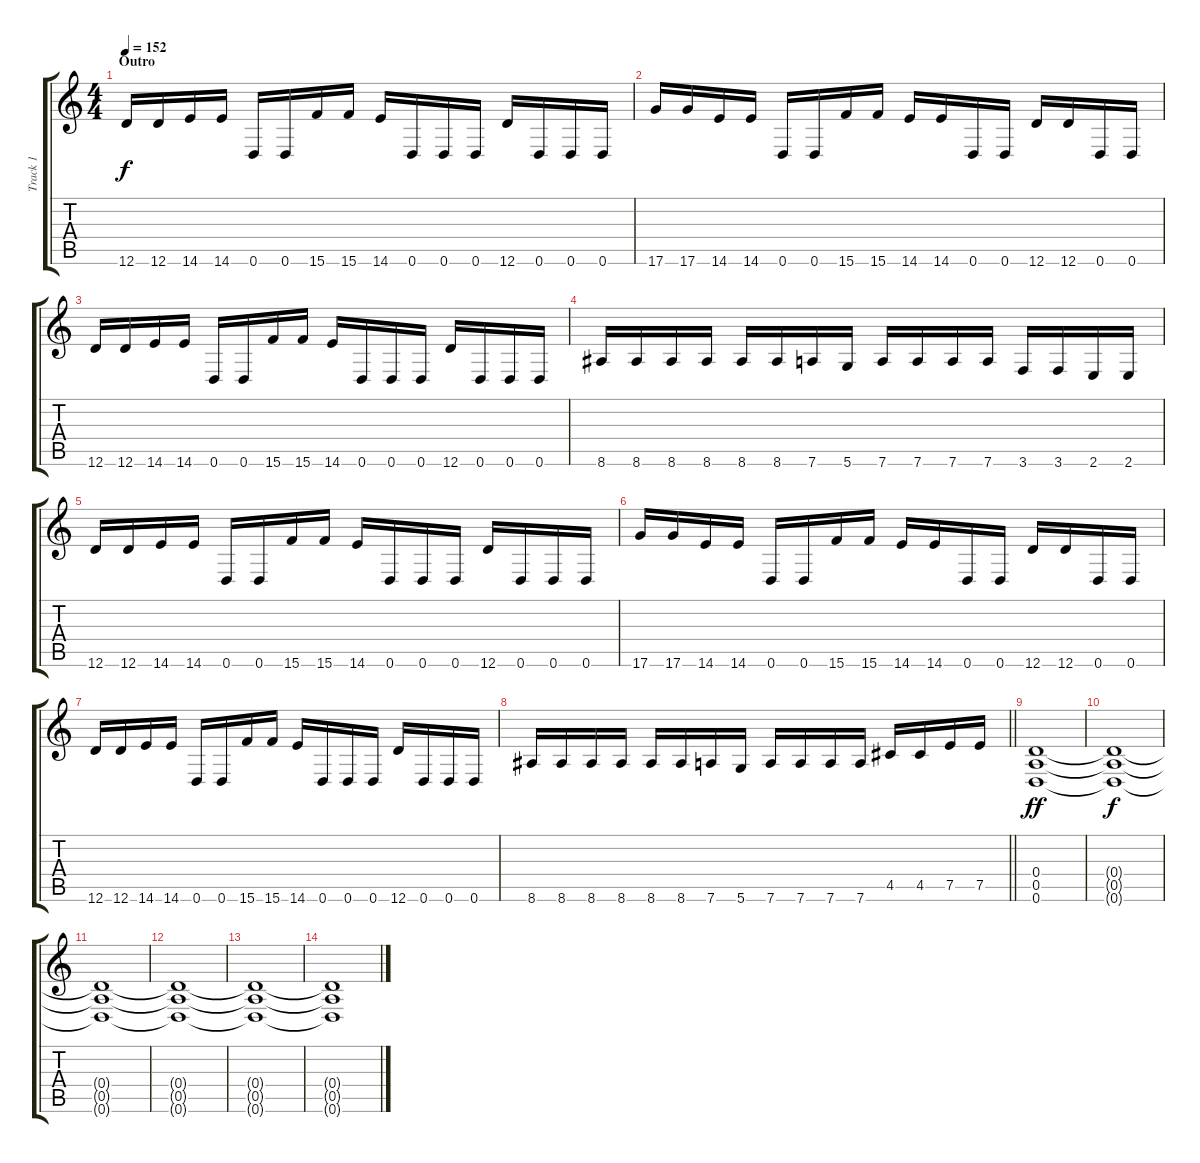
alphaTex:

\track ("Track 1" "Track 1") {instrument distortionguitar}
\staff {score tabs}
\tuning (E4 B3 G3 D3 A2 D2) {hide}
\ts (4 4)
\section ("" "Outro")
\tempo 152
\clef g2
\ks c
12.6.16{dy f} 12.6.16 14.6.16 14.6.16 0.6.16 0.6.16 15.6.16 15.6.16 14.6.16 0.6.16 0.6.16 0.6.16 12.6.16 0.6.16 0.6.16 0.6.16 |
17.6.16 17.6.16 14.6.16 14.6.16 0.6.16 0.6.16 15.6.16 15.6.16 14.6.16 14.6.16 0.6.16 0.6.16 12.6.16 12.6.16 0.6.16 0.6.16 |
12.6.16 12.6.16 14.6.16 14.6.16 0.6.16 0.6.16 15.6.16 15.6.16 14.6.16 0.6.16 0.6.16 0.6.16 12.6.16 0.6.16 0.6.16 0.6.16 |
8.6.16 8.6.16 8.6.16 8.6.16 8.6.16 8.6.16 7.6.16 5.6.16 7.6.16 7.6.16 7.6.16 7.6.16 3.6.16 3.6.16 2.6.16 2.6.16 |
12.6.16 12.6.16 14.6.16 14.6.16 0.6.16 0.6.16 15.6.16 15.6.16 14.6.16 0.6.16 0.6.16 0.6.16 12.6.16 0.6.16 0.6.16 0.6.16 |
17.6.16 17.6.16 14.6.16 14.6.16 0.6.16 0.6.16 15.6.16 15.6.16 14.6.16 14.6.16 0.6.16 0.6.16 12.6.16 12.6.16 0.6.16 0.6.16 |
12.6.16 12.6.16 14.6.16 14.6.16 0.6.16 0.6.16 15.6.16 15.6.16 14.6.16 0.6.16 0.6.16 0.6.16 12.6.16 0.6.16 0.6.16 0.6.16 |
\barLineRight lightlight
8.6.16 8.6.16 8.6.16 8.6.16 8.6.16 8.6.16 7.6.16 5.6.16 7.6.16 7.6.16 7.6.16 7.6.16 4.5.16 4.5.16 7.5.16 7.5.16 |
(0.4 0.5 0.6).1{dy ff} |
(0.4{t} 0.5{t} 0.6{t}).1{dy f} |
(0.4{t} 0.5{t} 0.6{t}).1 |
(0.4{t} 0.5{t} 0.6{t}).1 |
(0.4{t} 0.5{t} 0.6{t}).1 |
(0.4{t} 0.5{t} 0.6{t}).1
